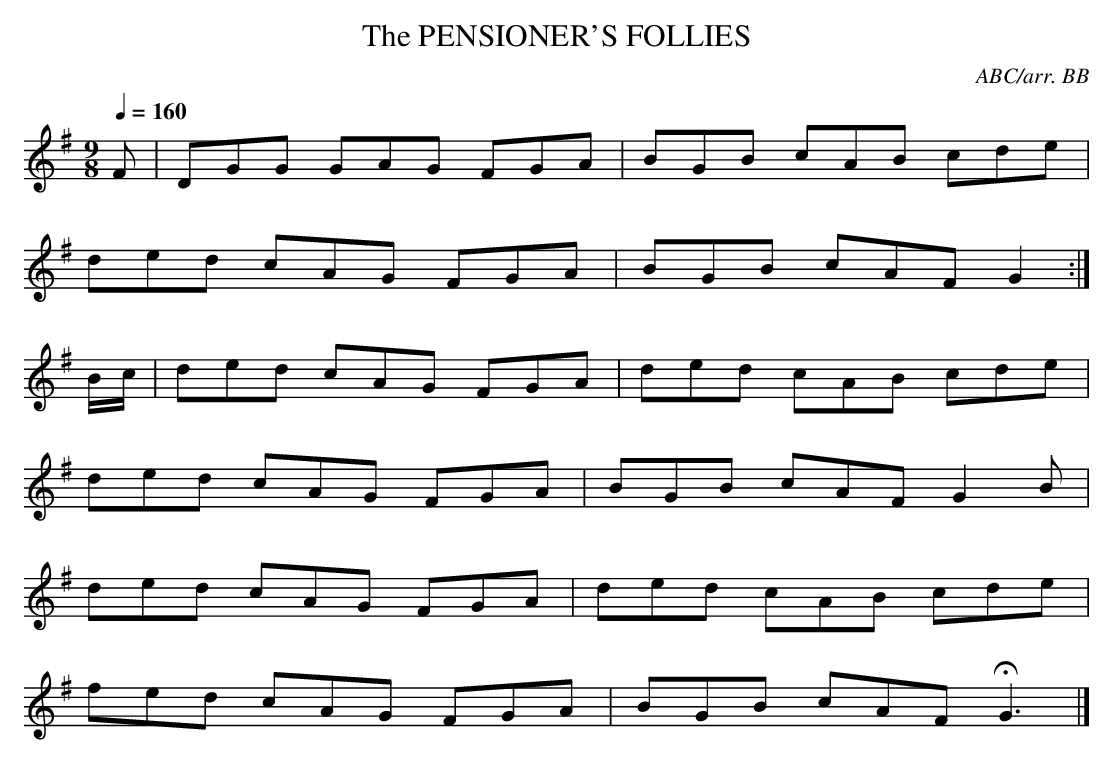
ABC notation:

X:1
T:PENSIONER'S FOLLIES, The
C:ABC/arr. BB
Q:1/4=160
L:1/8
M:9/8
K:G
F|DGG GAG FGA|BGB cAB cde|
ded cAG FGA|BGB cAF G2:|
B/c/|ded cAG FGA|ded cAB cde|
ded cAG FGA|BGB cAF G2B|
ded cAG FGA|ded cAB cde|
fed cAG FGA|BGB cAF HG3|]
